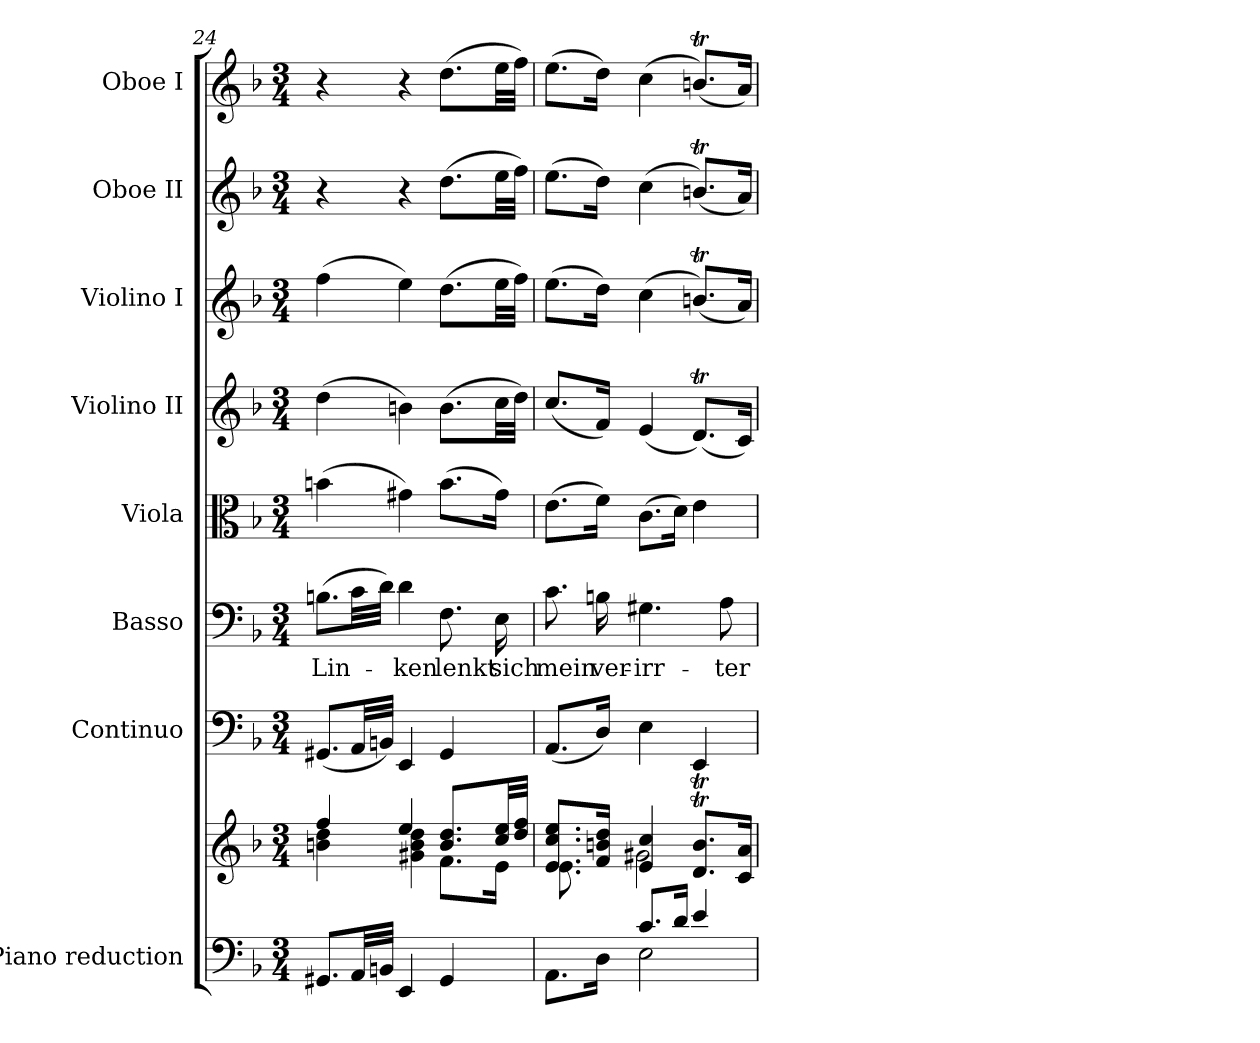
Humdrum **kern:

**kern	**kern	**kern	**kern	**text	**kern	**kern	**kern	**kern	**kern
*part8	*part8	*part7	*part6	*part6	*part5	*part4	*part3	*part2	*part1
*staff9	*staff8	*staff7	*staff6	*staff6	*staff5	*staff4	*staff3	*staff2	*staff1
*I"Piano reduction	*	*I"Continuo	*I"Basso	*	*I"Viola	*I"Violino II	*I"Violino I	*I"Oboe II	*I"Oboe I
*I'Pno	*	*	*	*	*	*	*	*I'Ob	*I'Ob
*clefF4	*clefG2	*clefF4	*clefF4	*	*clefC3	*clefG2	*clefG2	*clefG2	*clefG2
*k[b-]	*k[b-]	*k[b-]	*k[b-]	*	*k[b-]	*k[b-]	*k[b-]	*k[b-]	*k[b-]
*M3/4	*M3/4	*M3/4	*M3/4	*	*M3/4	*M3/4	*M3/4	*M3/4	*M3/4
=24	=24	=24	=24	=24	=24	=24	=24	=24	=24
*	*^	*	*	*	*	*	*	*	*
!	!	!	!	!	!LO:LY:b	!	!	!	!	!
8.GG#X/L	4ff/	4bn\ 4dd\	(<8.GG#X/L	(>8.Bn\L	Lin-	(>4bn\	(>4dd\	(>4ff\	4r	4r
32AA/LL	.	.	32AA/LL	32c\LL	.	.	.	.	.	.
32BBn/JJJ	.	.	32BBn/JJJ)	32d\JJJ)	.	.	.	.	.	.
!	!	!	!	!	!LO:LY:b	!	!	!	!	!
4EE/	4ee/	4g#X\ 4b\ 4dd\	4EE/	4d\	-ken	4g#X\)	4bn\)	4ee\)	4r	4r
!	!	!	!	!	!LO:LY:b	!	!	!	!	!
4GG#/	8.b/ 8.dd/L	8.f\L	4GG#/	8.F\	lenkt	(>8.b\L	(>8.b\L	(>8.dd\L	(>8.dd\L	(>8.dd\L
!	!	!	!	!	!LO:LY:b	!	!	!	!	!
.	32cc/ 32ee/LL	16e\Jk	.	16E\	sich	16g#\Jk)	32cc\LL	32ee\LL	32ee\LL	32ee\LL
.	32dd/ 32ff/JJJ	.	.	.	.	.	32dd\JJJ)	32ff\JJJ)	32ff\JJJ)	32ff\JJJ)
=25	=25	=25	=25	=25	=25	=25	=25	=25	=25	=25
*^	*	*	*	*	*	*	*	*	*	*
*	*^	*	*	*	*	*	*	*	*	*	*
!	!	!	!	!	!	!	!LO:LY:b	!	!	!	!	!
8.ryy	4ryy	8.AA\L	8.e/ 8.cc/ 8.ee/L	8.e\L	(<8.AA/L	8.c\	mein	(>8.e\L	(<8.cc/L	(>8.ee\L	(>8.ee\L	(>8.ee\L
!	!	!	!	!	!	!	!LO:LY:b	!	!	!	!	!
16A/Jk	.	16D\Jk	16f/ 16bn/ 16dd/Jk	16ryy	16D/Jk)	16Bn\	ver-	16f\Jk)	16f/Jk)	16dd\Jk)	16dd\Jk)	16dd\Jk)
!	!	!	!	!	!	!	!LO:LY:b	!	!	!	!	!
2ryy	8.c/L	2E\	4e/ 4cc/	2g#X\	4E\	4.G#X\	irr-	(>8.c\L	(<4e/	(>4cc\	(>4cc\	(>4cc\
.	16d/Jk	.	.	.	.	.	.	16d\Jk)	.	.	.	.
.	4e/	.	8.d/T 8.b/TL	.	4EE/	.	.	4e\	(<8.dT/L)	(<8.bnt/L)	(<8.bnt/L)	(<8.bnt/L)
!	!	!	!	!	!	!	!LO:LY:b	!	!	!	!	!
.	.	.	.	.	.	8A\	ter	.	.	.	.	.
.	.	.	16c/ 16a/Jk	.	.	.	.	.	16c/Jk)	16a/Jk)	16a/Jk)	16a/Jk)
*v	*v	*v	*	*	*	*	*	*	*	*	*	*
*	*v	*v	*	*	*	*	*	*	*	*
=	=	=	=	=	=	=	=	=	=
*-	*-	*-	*-	*-	*-	*-	*-	*-	*-
